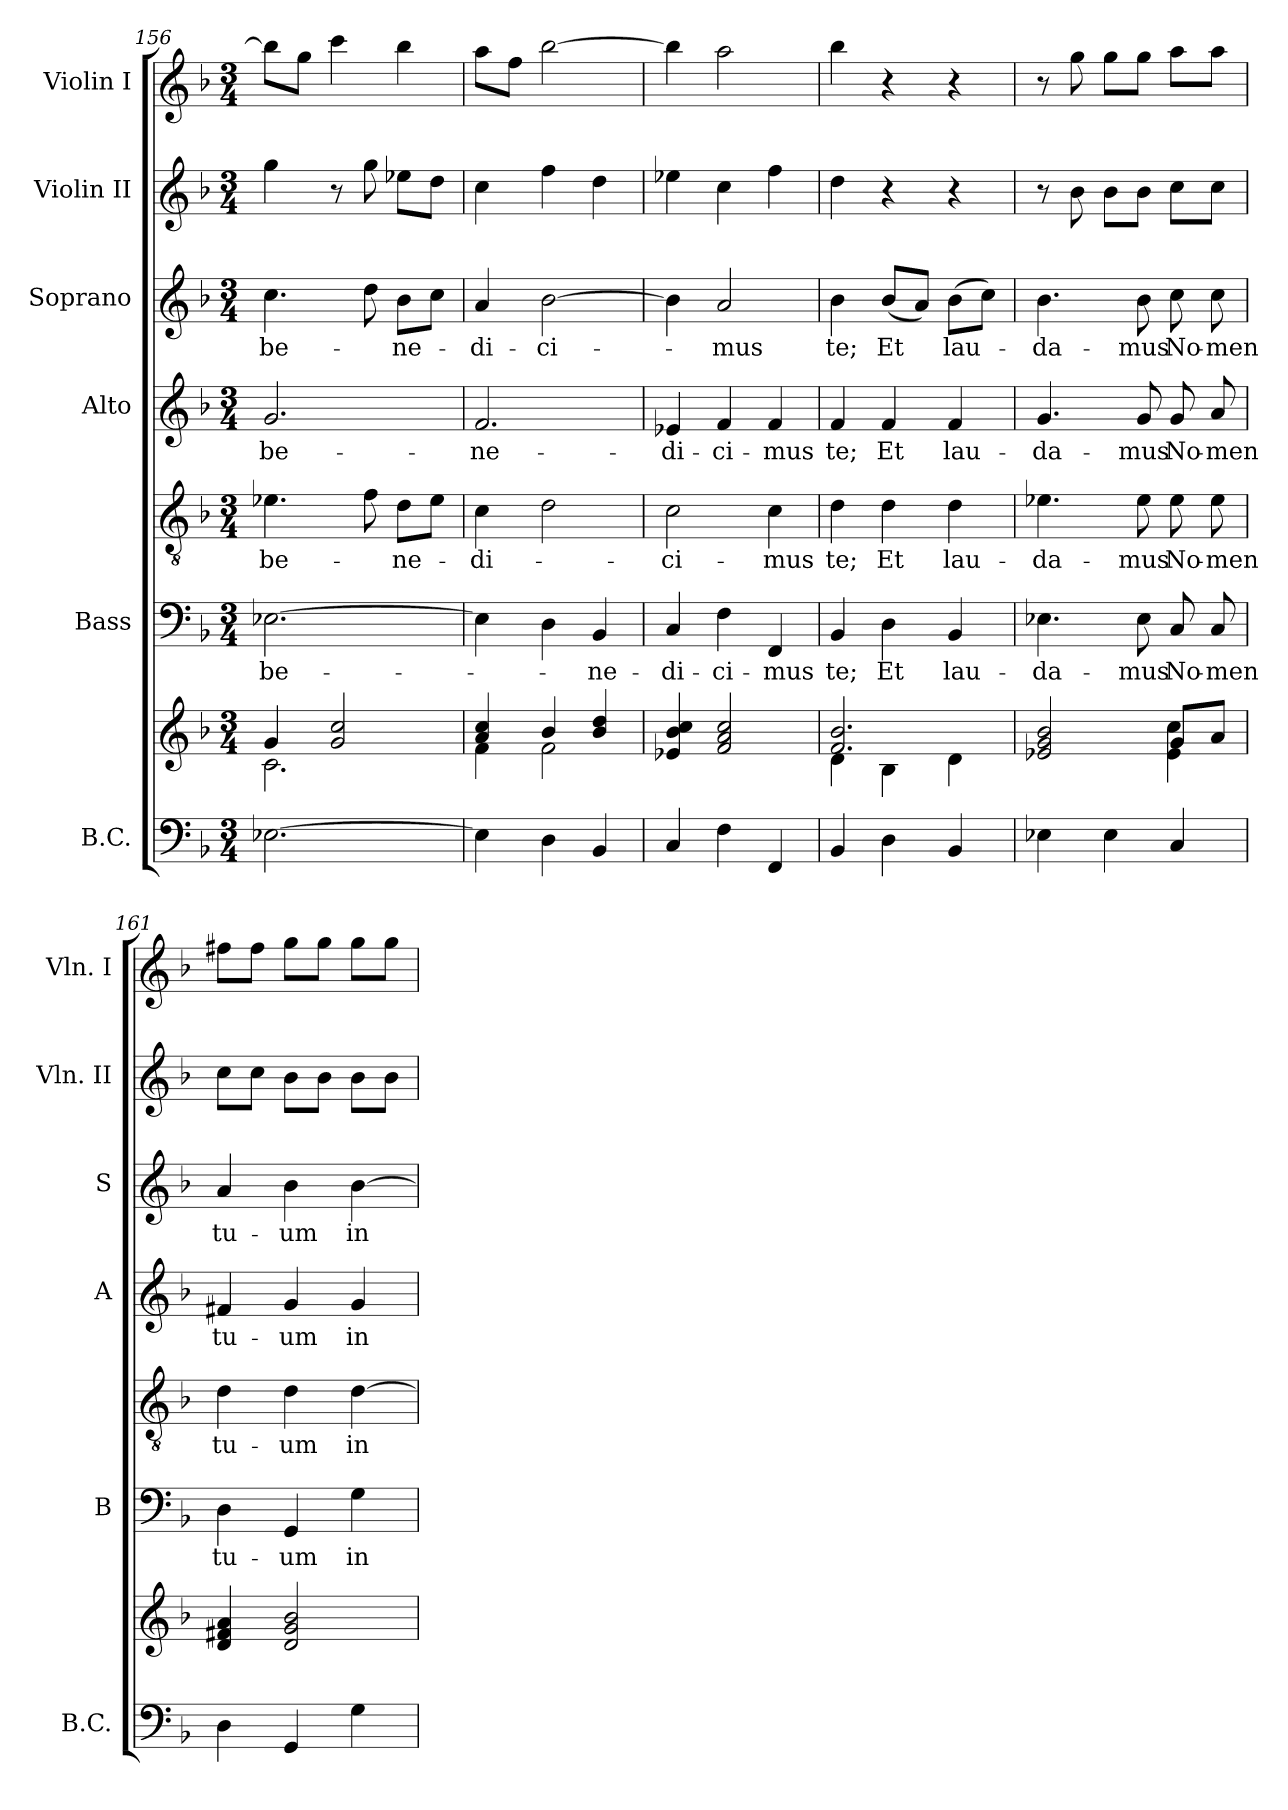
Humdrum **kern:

**kern	**kern	**kern	**text	**kern	**text	**kern	**text	**kern	**text	**kern	**kern
*part7	*part7	*part6	*part6	*part5	*part5	*part4	*part4	*part3	*part3	*part2	*part1
*staff8	*staff7	*staff6	*staff6	*staff5	*staff5	*staff4	*staff4	*staff3	*staff3	*staff2	*staff1
*I"B.C.	*	*I"Bass	*	*	*	*I"Alto	*	*I"Soprano	*	*I"Violin II	*I"Violin I
*I'B.C.	*	*I'B	*	*	*	*I'A	*	*I'S	*	*I'Vln. II	*I'Vln. I
*clefF4	*clefG2	*clefF4	*	*clefGv2	*	*clefG2	*	*clefG2	*	*clefG2	*clefG2
*k[b-]	*k[b-]	*k[b-]	*	*k[b-]	*	*k[b-]	*	*k[b-]	*	*k[b-]	*k[b-]
*F:	*F:	*F:	*	*F:	*	*F:	*	*F:	*	*F:	*F:
*M3/4	*M3/4	*M3/4	*	*M3/4	*	*M3/4	*	*M3/4	*	*M3/4	*M3/4
=156	=156	=156	=156	=156	=156	=156	=156	=156	=156	=156	=156
*	*^	*	*	*	*	*	*	*	*	*	*
!	!	!	!	!LO:LY:b	!	!LO:LY:b	!	!LO:LY:b	!	!LO:LY:b	!	!
[2.E-X\	4g/	2.c\	[2.E-X\	be-	4.e-X\	be-	2.g/	be-	4.cc\	be-	4gg\	8bb-\L]
.	.	.	.	.	.	.	.	.	.	.	.	8gg\J
.	2g/ 2cc/	.	.	.	.	.	.	.	.	.	8r	4ccc\
.	.	.	.	.	8f\	.	.	.	8dd\	.	8gg\	.
!	!	!	!	!	!	!LO:LY:b	!	!	!	!LO:LY:b	!	!
.	.	.	.	.	8d\L	-ne-	.	.	8b-\L	-ne-	8ee-X\L	4bb-\
.	.	.	.	.	8e-\J	.	.	.	8cc\J	.	8dd\J	.
=157	=157	=157	=157	=157	=157	=157	=157	=157	=157	=157	=157	=157
!	!	!	!	!	!	!LO:LY:b	!	!LO:LY:b	!	!LO:LY:b	!	!
4E-\]	4a/ 4cc/	4f\	4E-\]	.	4c\	-di-	2.f/	-ne-	4a/	-di-	4cc\	8aa\L
.	.	.	.	.	.	.	.	.	.	.	.	8ff\J
!	!	!	!	!	!	!	!	!	!	!LO:LY:b	!	!
4D\	4b-/	2f\	4D\	.	2d\	.	.	.	[2b-\	-ci-	4ff\	[2bb-\
!	!	!	!	!LO:LY:b	!	!	!	!	!	!	!	!
4BB-/	4b-/ 4dd/	.	4BB-/	-ne-	.	.	.	.	.	.	4dd\	.
*	*v	*v	*	*	*	*	*	*	*	*	*	*
=158	=158	=158	=158	=158	=158	=158	=158	=158	=158	=158	=158
!	!	!	!LO:LY:b	!	!LO:LY:b	!	!LO:LY:b	!	!	!	!
4C/	4e-X/ 4b-/ 4cc/	4C/	-di-	2c\	-ci-	4e-X/	-di-	4b-\]	.	4ee-X\	4bb-\]
!	!	!	!LO:LY:b	!	!	!	!LO:LY:b	!	!LO:LY:b	!	!
4F\	2f/ 2a/ 2cc/	4F\	-ci-	.	.	4f/	-ci-	2a/	-mus	4cc\	2aa\
!	!	!	!LO:LY:b	!	!LO:LY:b	!	!LO:LY:b	!	!	!	!
4FF/	.	4FF/	-mus	4c\	-mus	4f/	-mus	.	.	4ff\	.
=159	=159	=159	=159	=159	=159	=159	=159	=159	=159	=159	=159
*	*^	*	*	*	*	*	*	*	*	*	*
!	!	!	!	!LO:LY:b	!	!LO:LY:b	!	!LO:LY:b	!	!LO:LY:b	!	!
4BB-/	2.f/ 2.b-/	4d\	4BB-/	te;	4d\	te;	4f/	te;	4b-\	te;	4dd\	4bb-\
!	!	!	!	!LO:LY:b	!	!LO:LY:b	!	!LO:LY:b	!	!LO:LY:b	!	!
4D\	.	4B-\	4D\	Et	4d\	Et	4f/	Et	(<8b-/L	Et	4r	4r
.	.	.	.	.	.	.	.	.	8a/J)	.	.	.
!	!	!	!	!LO:LY:b	!	!LO:LY:b	!	!LO:LY:b	!	!LO:LY:b	!	!
4BB-/	.	4d\	4BB-/	lau-	4d\	lau-	4f/	lau-	(>8b-\L	lau-	4r	4r
.	.	.	.	.	.	.	.	.	8cc\J)	.	.	.
=160	=160	=160	=160	=160	=160	=160	=160	=160	=160	=160	=160	=160
!	!	!	!	!LO:LY:b	!	!LO:LY:b	!	!LO:LY:b	!	!LO:LY:b	!	!
4E-X\	2e-X/ 2g/ 2b-/	2ryy	4.E-X\	-da-	4.e-X\	-da-	4.g/	-da-	4.b-\	-da-	8r	8r
.	.	.	.	.	.	.	.	.	.	.	8b-\	8gg\
4E-\	.	.	.	.	.	.	.	.	.	.	8b-\L	8gg\L
!	!	!	!	!LO:LY:b	!	!LO:LY:b	!	!LO:LY:b	!	!LO:LY:b	!	!
.	.	.	8E-\	-mus	8e-\	-mus	8g/	-mus	8b-\	-mus	8b-\J	8gg\J
!	!	!	!	!LO:LY:b	!	!LO:LY:b	!	!LO:LY:b	!	!LO:LY:b	!	!
4C/	8g/L	4e-\ 4cc\	8C/	No-	8e-\	No-	8g/	No-	8cc\	No-	8cc\L	8aa\L
!	!	!	!	!LO:LY:b	!	!LO:LY:b	!	!LO:LY:b	!	!LO:LY:b	!	!
.	8a/J	.	8C/	-men	8e-\	-men	8a/	-men	8cc\	-men	8cc\J	8aa\J
*	*v	*v	*	*	*	*	*	*	*	*	*	*
=161	=161	=161	=161	=161	=161	=161	=161	=161	=161	=161	=161
!	!	!	!LO:LY:b	!	!LO:LY:b	!	!LO:LY:b	!	!LO:LY:b	!	!
4D\	4d/ 4f#X/ 4a/	4D\	tu-	4d\	tu-	4f#X/	tu-	4a/	tu-	8cc\L	8ff#X\L
.	.	.	.	.	.	.	.	.	.	8cc\J	8ff#\J
!	!	!	!LO:LY:b	!	!LO:LY:b	!	!LO:LY:b	!	!LO:LY:b	!	!
4GG/	2d/ 2g/ 2b-/	4GG/	-um	4d\	-um	4g/	-um	4b-\	-um	8b-\L	8gg\L
.	.	.	.	.	.	.	.	.	.	8b-\J	8gg\J
!	!	!	!LO:LY:b	!	!LO:LY:b	!	!LO:LY:b	!	!LO:LY:b	!	!
4G\	.	4G\	in	[4d\	in	4g/	in	[4b-\	in	8b-\L	8gg\L
.	.	.	.	.	.	.	.	.	.	8b-\J	8gg\J
=	=	=	=	=	=	=	=	=	=	=	=
*-	*-	*-	*-	*-	*-	*-	*-	*-	*-	*-	*-
